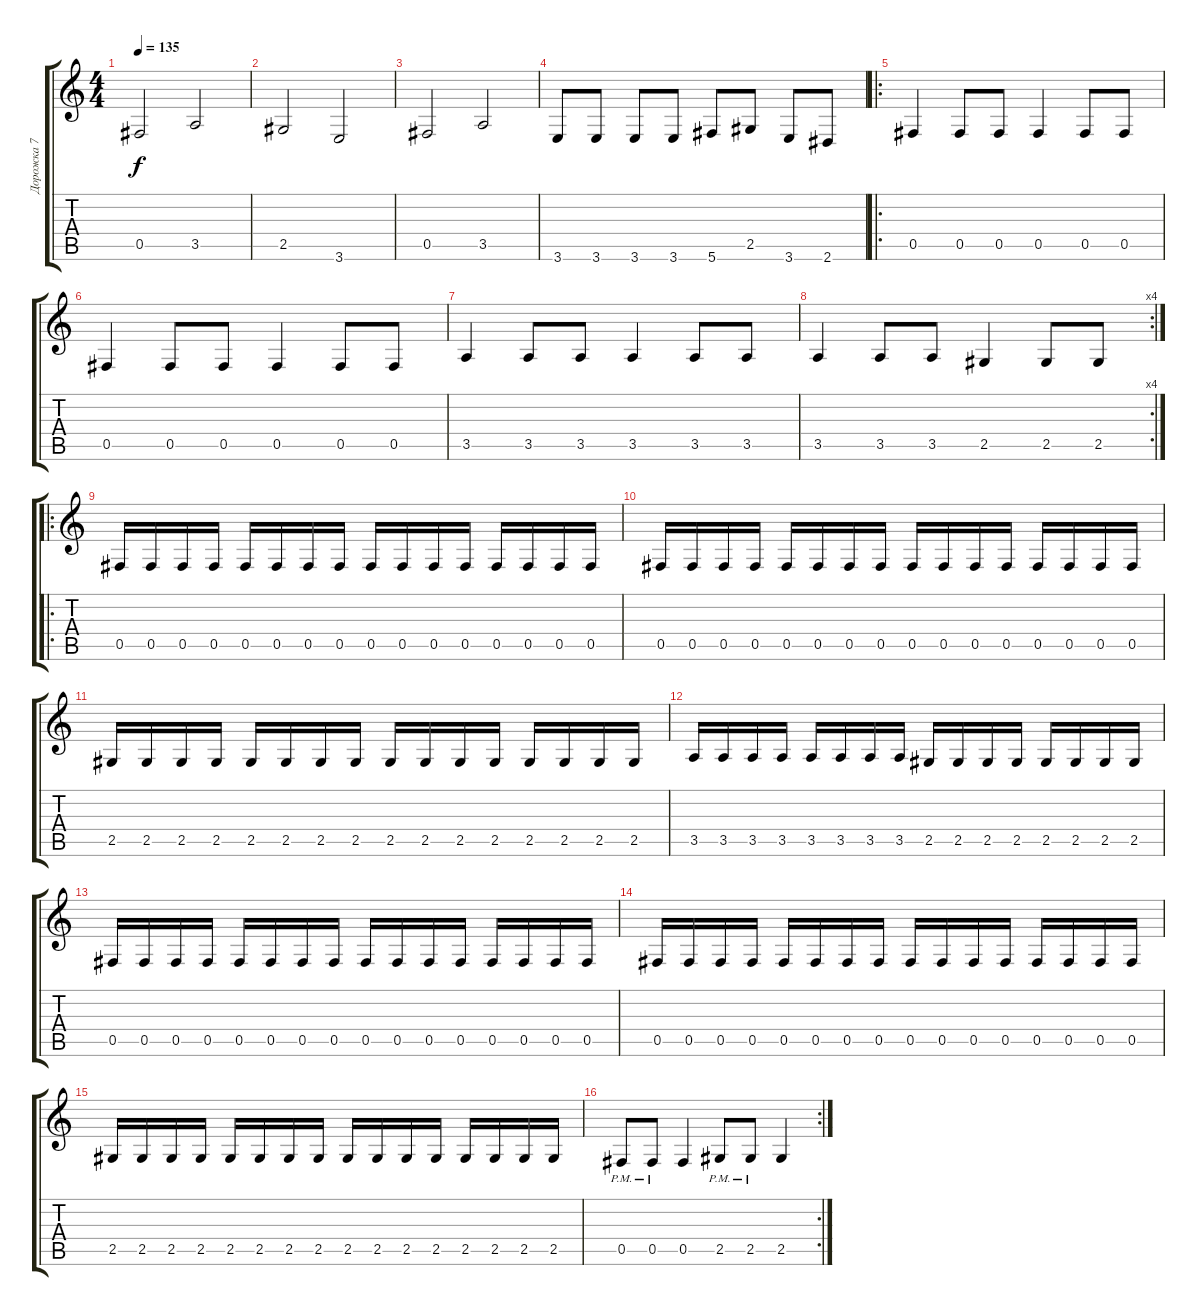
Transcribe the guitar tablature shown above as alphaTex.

\track ("Дорожка 7" "Дорожка 7") {instrument electricbassfinger}
\staff {score tabs}
\tuning (Db4 Ab3 E3 B2 Gb2 Db2) {hide}
\ts (4 4)
\tempo 135
\clef g2
\ks c
0.5.2{dy f} 3.5.2 |
2.5.2 3.6.2 |
0.5.2 3.5.2 |
3.6.8 3.6.8 3.6.8 3.6.8 5.6.8 2.5.8 3.6.8 2.6.8 |
\ro
0.5.4 0.5.8 0.5.8 0.5.4 0.5.8 0.5.8 |
0.5.4 0.5.8 0.5.8 0.5.4 0.5.8 0.5.8 |
3.5.4 3.5.8 3.5.8 3.5.4 3.5.8 3.5.8 |
\rc 4
3.5.4 3.5.8 3.5.8 2.5.4 2.5.8 2.5.8 |
\ro
0.5.16 0.5.16 0.5.16 0.5.16 0.5.16 0.5.16 0.5.16 0.5.16 0.5.16 0.5.16 0.5.16 0.5.16 0.5.16 0.5.16 0.5.16 0.5.16 |
0.5.16 0.5.16 0.5.16 0.5.16 0.5.16 0.5.16 0.5.16 0.5.16 0.5.16 0.5.16 0.5.16 0.5.16 0.5.16 0.5.16 0.5.16 0.5.16 |
2.5.16 2.5.16 2.5.16 2.5.16 2.5.16 2.5.16 2.5.16 2.5.16 2.5.16 2.5.16 2.5.16 2.5.16 2.5.16 2.5.16 2.5.16 2.5.16 |
3.5.16 3.5.16 3.5.16 3.5.16 3.5.16 3.5.16 3.5.16 3.5.16 2.5.16 2.5.16 2.5.16 2.5.16 2.5.16 2.5.16 2.5.16 2.5.16 |
0.5.16 0.5.16 0.5.16 0.5.16 0.5.16 0.5.16 0.5.16 0.5.16 0.5.16 0.5.16 0.5.16 0.5.16 0.5.16 0.5.16 0.5.16 0.5.16 |
0.5.16 0.5.16 0.5.16 0.5.16 0.5.16 0.5.16 0.5.16 0.5.16 0.5.16 0.5.16 0.5.16 0.5.16 0.5.16 0.5.16 0.5.16 0.5.16 |
2.5.16 2.5.16 2.5.16 2.5.16 2.5.16 2.5.16 2.5.16 2.5.16 2.5.16 2.5.16 2.5.16 2.5.16 2.5.16 2.5.16 2.5.16 2.5.16 |
\rc 2
0.5{pm}.8 0.5{pm}.8 0.5.4 2.5{pm}.8 2.5{pm}.8 2.5.4
